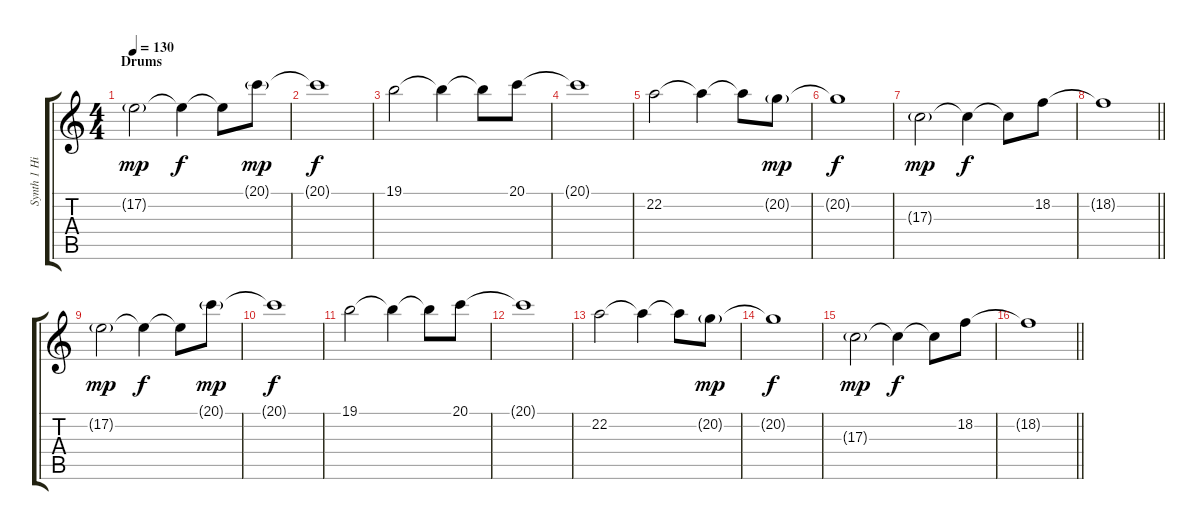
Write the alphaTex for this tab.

\track ("Synth 1 Higher Octave" "Synth 1 Hi") {instrument fx7echoes}
\staff {score tabs}
\tuning (E4 B3 G3 D3 A2 E2) {hide}
\ts (4 4)
\section ("" "Drums")
\tempo 130
\clef g2
\ks c
17.2{g}.2{dy mp} 17.2{t}.4{dy f} 17.2{t}.8 20.1{g}.8{dy mp} |
20.1{t}.1{dy f} |
19.1.2 19.1{t}.4 19.1{t}.8 20.1.8 |
20.1{t}.1 |
22.2.2 22.2{t}.4 22.2{t}.8 20.2{g}.8{dy mp} |
20.2{t}.1{dy f} |
17.3{g}.2{dy mp} 17.3{t}.4{dy f} 17.3{t}.8 18.2.8 |
\barLineRight lightlight
18.2{t}.1 |
17.2{g}.2{dy mp} 17.2{t}.4{dy f} 17.2{t}.8 20.1{g}.8{dy mp} |
20.1{t}.1{dy f} |
19.1.2 19.1{t}.4 19.1{t}.8 20.1.8 |
20.1{t}.1 |
22.2.2 22.2{t}.4 22.2{t}.8 20.2{g}.8{dy mp} |
20.2{t}.1{dy f} |
17.3{g}.2{dy mp} 17.3{t}.4{dy f} 17.3{t}.8 18.2.8 |
\barLineRight lightlight
18.2{t}.1
